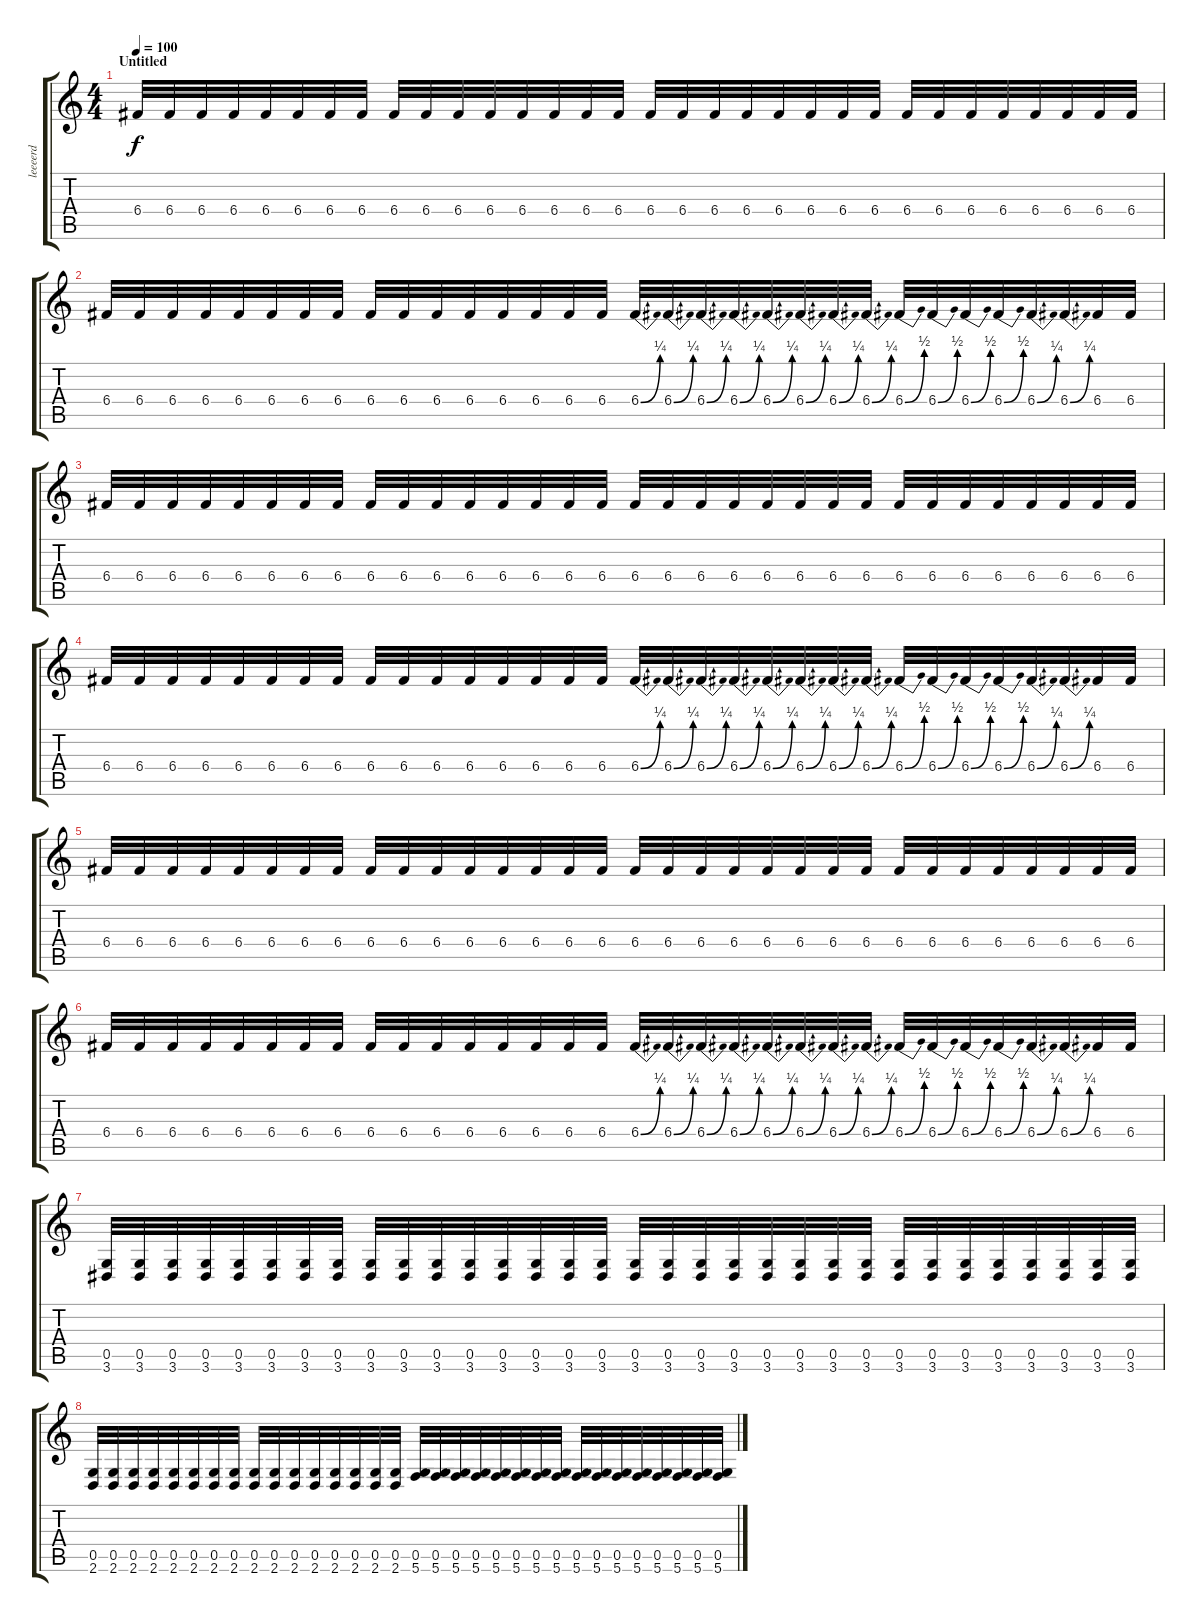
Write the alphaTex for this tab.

\track ("leeeerd" "leeeerd") {instrument distortionguitar}
\staff {score tabs}
\tuning (D4 A3 F3 C3 G2 C2) {hide}
\ts (4 4)
\section ("" "Untitled")
\tempo 100
\clef g2
\ks c
6.4.32{dy f} 6.4.32 6.4.32 6.4.32 6.4.32 6.4.32 6.4.32 6.4.32 6.4.32 6.4.32 6.4.32 6.4.32 6.4.32 6.4.32 6.4.32 6.4.32 6.4.32 6.4.32 6.4.32 6.4.32 6.4.32 6.4.32 6.4.32 6.4.32 6.4.32 6.4.32 6.4.32 6.4.32 6.4.32 6.4.32 6.4.32 6.4.32 |
6.4.32 6.4.32 6.4.32 6.4.32 6.4.32 6.4.32 6.4.32 6.4.32 6.4.32 6.4.32 6.4.32 6.4.32 6.4.32 6.4.32 6.4.32 6.4.32 6.4{be (bend 0 0 60 1)}.32 6.4{be (bend 0 0 60 1)}.32 6.4{be (bend 0 0 60 1)}.32 6.4{be (bend 0 0 60 1)}.32 6.4{be (bend 0 0 60 1)}.32 6.4{be (bend 0 0 60 1)}.32 6.4{be (bend 0 0 60 1)}.32 6.4{be (bend 0 0 60 1)}.32 6.4{be (bend 0 0 60 2)}.32 6.4{be (bend 0 0 60 2)}.32 6.4{be (bend 0 0 60 2)}.32 6.4{be (bend 0 0 60 2)}.32 6.4{be (bend 0 0 60 1)}.32 6.4{be (bend 0 0 60 1)}.32 6.4.32 6.4.32 |
6.4.32 6.4.32 6.4.32 6.4.32 6.4.32 6.4.32 6.4.32 6.4.32 6.4.32 6.4.32 6.4.32 6.4.32 6.4.32 6.4.32 6.4.32 6.4.32 6.4.32 6.4.32 6.4.32 6.4.32 6.4.32 6.4.32 6.4.32 6.4.32 6.4.32 6.4.32 6.4.32 6.4.32 6.4.32 6.4.32 6.4.32 6.4.32 |
6.4.32 6.4.32 6.4.32 6.4.32 6.4.32 6.4.32 6.4.32 6.4.32 6.4.32 6.4.32 6.4.32 6.4.32 6.4.32 6.4.32 6.4.32 6.4.32 6.4{be (bend 0 0 60 1)}.32 6.4{be (bend 0 0 60 1)}.32 6.4{be (bend 0 0 60 1)}.32 6.4{be (bend 0 0 60 1)}.32 6.4{be (bend 0 0 60 1)}.32 6.4{be (bend 0 0 60 1)}.32 6.4{be (bend 0 0 60 1)}.32 6.4{be (bend 0 0 60 1)}.32 6.4{be (bend 0 0 60 2)}.32 6.4{be (bend 0 0 60 2)}.32 6.4{be (bend 0 0 60 2)}.32 6.4{be (bend 0 0 60 2)}.32 6.4{be (bend 0 0 60 1)}.32 6.4{be (bend 0 0 60 1)}.32 6.4.32 6.4.32 |
6.4.32 6.4.32 6.4.32 6.4.32 6.4.32 6.4.32 6.4.32 6.4.32 6.4.32 6.4.32 6.4.32 6.4.32 6.4.32 6.4.32 6.4.32 6.4.32 6.4.32 6.4.32 6.4.32 6.4.32 6.4.32 6.4.32 6.4.32 6.4.32 6.4.32 6.4.32 6.4.32 6.4.32 6.4.32 6.4.32 6.4.32 6.4.32 |
6.4.32 6.4.32 6.4.32 6.4.32 6.4.32 6.4.32 6.4.32 6.4.32 6.4.32 6.4.32 6.4.32 6.4.32 6.4.32 6.4.32 6.4.32 6.4.32 6.4{be (bend 0 0 60 1)}.32 6.4{be (bend 0 0 60 1)}.32 6.4{be (bend 0 0 60 1)}.32 6.4{be (bend 0 0 60 1)}.32 6.4{be (bend 0 0 60 1)}.32 6.4{be (bend 0 0 60 1)}.32 6.4{be (bend 0 0 60 1)}.32 6.4{be (bend 0 0 60 1)}.32 6.4{be (bend 0 0 60 2)}.32 6.4{be (bend 0 0 60 2)}.32 6.4{be (bend 0 0 60 2)}.32 6.4{be (bend 0 0 60 2)}.32 6.4{be (bend 0 0 60 1)}.32 6.4{be (bend 0 0 60 1)}.32 6.4.32 6.4.32 |
(0.5 3.6).32 (0.5 3.6).32 (0.5 3.6).32 (0.5 3.6).32 (0.5 3.6).32 (0.5 3.6).32 (0.5 3.6).32 (0.5 3.6).32 (0.5 3.6).32 (0.5 3.6).32 (0.5 3.6).32 (0.5 3.6).32 (0.5 3.6).32 (0.5 3.6).32 (0.5 3.6).32 (0.5 3.6).32 (0.5 3.6).32 (0.5 3.6).32 (0.5 3.6).32 (0.5 3.6).32 (0.5 3.6).32 (0.5 3.6).32 (0.5 3.6).32 (0.5 3.6).32 (0.5 3.6).32 (0.5 3.6).32 (0.5 3.6).32 (0.5 3.6).32 (0.5 3.6).32 (0.5 3.6).32 (0.5 3.6).32 (0.5 3.6).32 |
(0.5 2.6).32 (0.5 2.6).32 (0.5 2.6).32 (0.5 2.6).32 (0.5 2.6).32 (0.5 2.6).32 (0.5 2.6).32 (0.5 2.6).32 (0.5 2.6).32 (0.5 2.6).32 (0.5 2.6).32 (0.5 2.6).32 (0.5 2.6).32 (0.5 2.6).32 (0.5 2.6).32 (0.5 2.6).32 (0.5 5.6).32 (0.5 5.6).32 (0.5 5.6).32 (0.5 5.6).32 (0.5 5.6).32 (0.5 5.6).32 (0.5 5.6).32 (0.5 5.6).32 (0.5 5.6).32 (0.5 5.6).32 (0.5 5.6).32 (0.5 5.6).32 (0.5 5.6).32 (0.5 5.6).32 (0.5 5.6).32 (0.5 5.6).32
